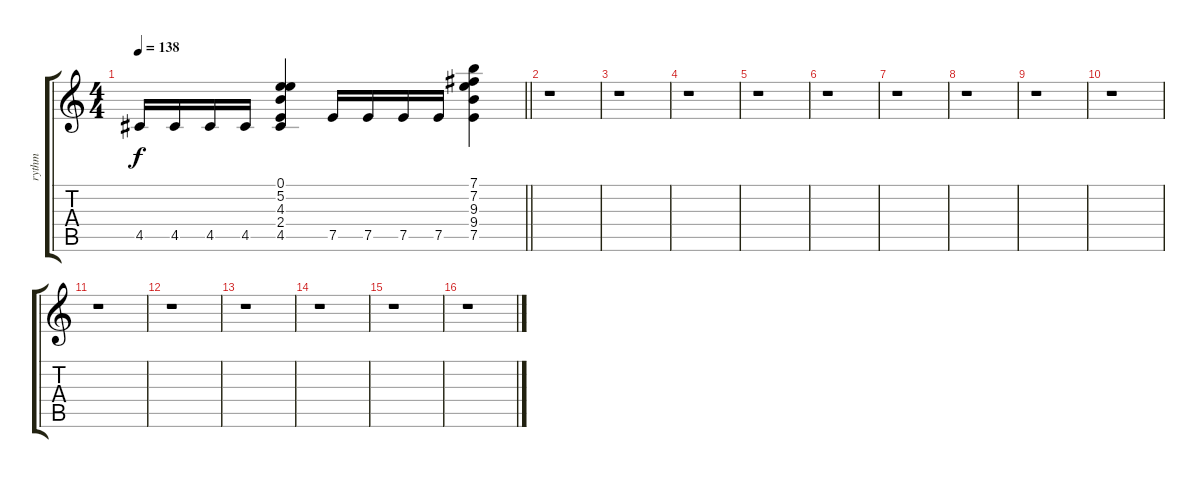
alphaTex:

\track ("rythm" "rythm") {instrument overdrivenguitar}
\staff {score tabs}
\tuning (E4 B3 G3 D3 A2 E2) {hide}
\ts (4 4)
\tempo 138
\clef g2
\barLineRight lightlight
\ks c
4.5.16{dy f} 4.5.16 4.5.16 4.5.16 (0.1 5.2 4.3 2.4 4.5).4 7.5.16 7.5.16 7.5.16 7.5.16 (7.1 7.2 9.3 9.4 7.5).4 |
r.1 |
r.1 |
r.1 |
r.1 |
r.1 |
r.1 |
r.1 |
r.1 |
r.1 |
r.1 |
r.1 |
r.1 |
r.1 |
r.1 |
r.1
